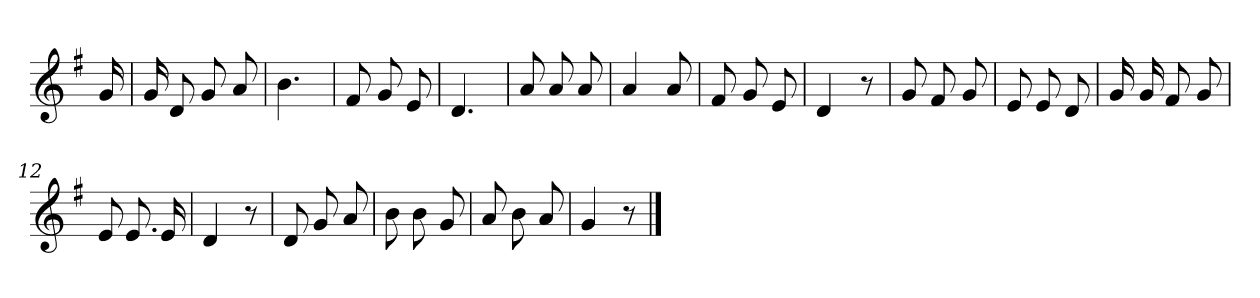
**kern
*part1
*staff1
*clefG2
*k[f#]
*G:
=
16g
=1
16g
8d
8g
8a
=2
4.b
=3
8f#
8g
8e
=4
4.d
=5
8a
8a
8a
=6
4a
8a
=7
8f#
8g
8e
=8
4d
8r
=9
8g
8f#
8g
=10
8e
8e
8d
=11
16g
16g
8f#
8g
=12
8e
8.e
16e
=13
4d
8r
=14
8d
8g
8a
=15
8b
8b
8g
=16
8a
8b
8a
=17
4g
8r
==
*-
